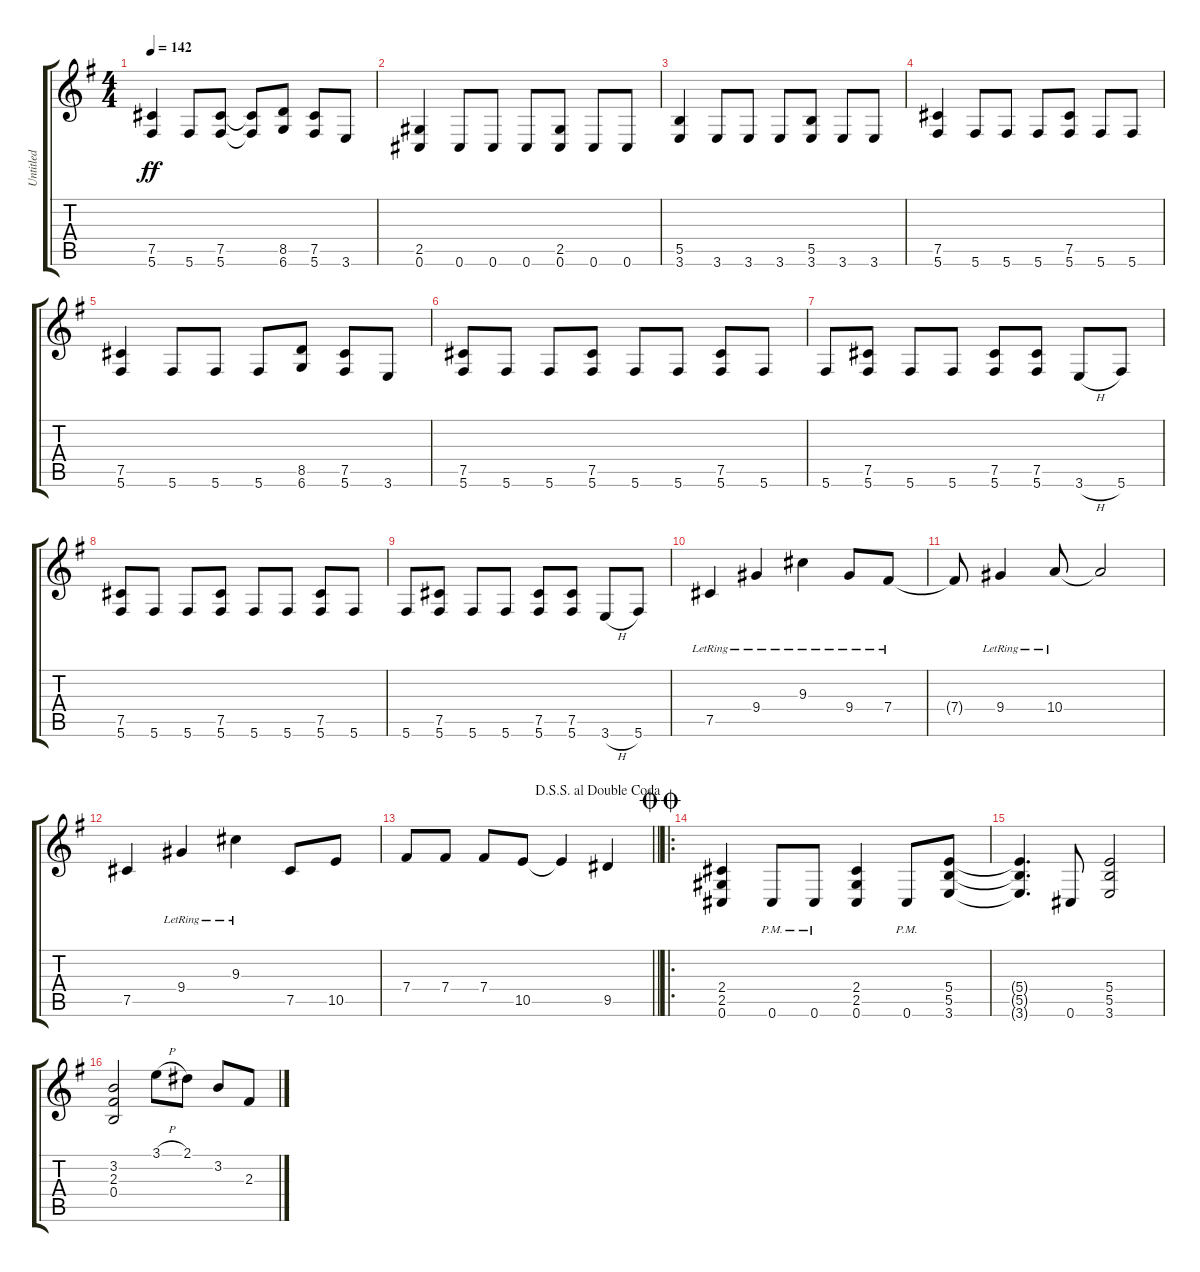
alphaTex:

\track ("Untitled" "Untitled") {instrument distortionguitar}
\staff {score tabs}
\tuning (Db4 Ab3 E3 B2 Gb2 Db2) {hide}
\ts (4 4)
\tempo 142
\clef g2
\ks g
(7.5 5.6).4{dy ff} 5.6.8 (7.5 5.6).8 (7.5{t} 5.6{t}).8 (8.5 6.6).8 (7.5 5.6).8 3.6.8 |
(2.5 0.6).4 0.6.8 0.6.8 0.6.8 (2.5 0.6).8 0.6.8 0.6.8 |
(5.5 3.6).4 3.6.8 3.6.8 3.6.8 (5.5 3.6).8 3.6.8 3.6.8 |
(7.5 5.6).4 5.6.8 5.6.8 5.6.8 (7.5 5.6).8 5.6.8 5.6.8 |
(7.5 5.6).4 5.6.8 5.6.8 5.6.8 (8.5 6.6).8 (7.5 5.6).8 3.6.8 |
(7.5 5.6).8 5.6.8 5.6.8 (7.5 5.6).8 5.6.8 5.6.8 (7.5 5.6).8 5.6.8 |
5.6.8 (7.5 5.6).8 5.6.8 5.6.8 (7.5 5.6).8 (7.5 5.6).8 3.6{h}.8 5.6.8 |
(7.5 5.6).8 5.6.8 5.6.8 (7.5 5.6).8 5.6.8 5.6.8 (7.5 5.6).8 5.6.8 |
5.6.8 (7.5 5.6).8 5.6.8 5.6.8 (7.5 5.6).8 (7.5 5.6).8 3.6{h}.8 5.6.8 |
7.5{lr}.4 9.4{lr}.4 9.3{lr}.4 9.4{lr}.8 7.4{lr}.8 |
7.4{t}.8 9.4{lr}.4 10.4{lr}.8 10.4{t}.2 |
7.5.4 9.4{lr}.4 9.3{lr}.4 7.5.8 10.5.8 |
\jump dalsegnosegnoaldoublecoda
\barLineRight lightlight
7.4.8 7.4.8 7.4.8 10.5.8 10.5{t}.4 9.5.4 |
\ro
\jump doublecoda
(2.4 2.5 0.6).4 0.6{pm}.8 0.6{pm}.8 (2.4 2.5 0.6).4 0.6{pm}.8 (5.4 5.5 3.6).8 |
(5.4{t} 5.5{t} 3.6{t}).4{d} 0.6.8 (5.4 5.5 3.6).2 |
(3.2 2.3 0.4).2 3.1{h}.8 2.1.8 3.2.8 2.3.8
